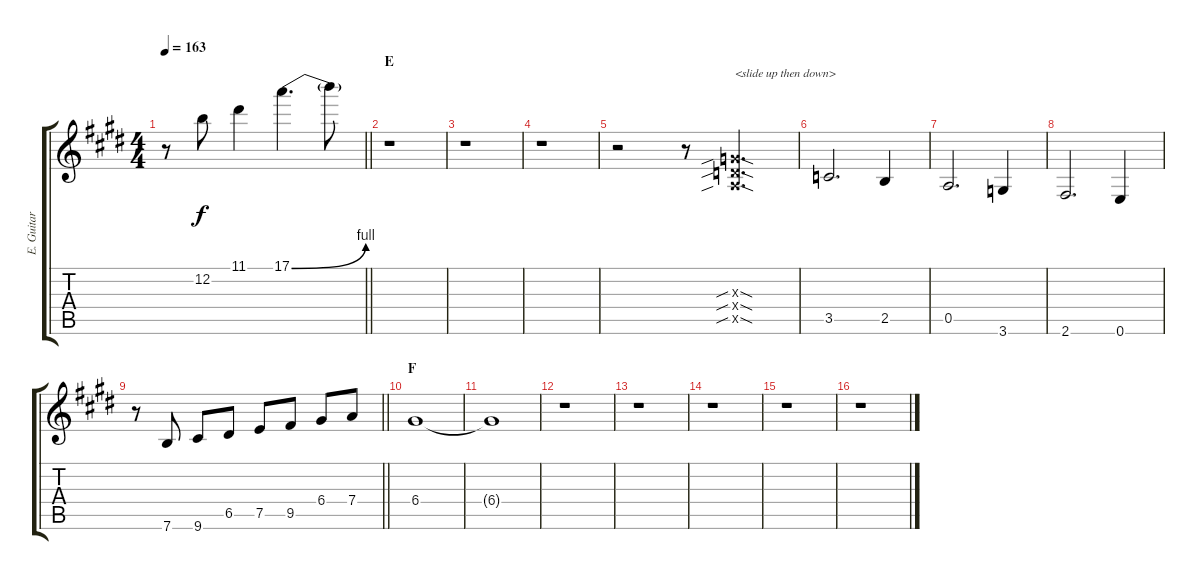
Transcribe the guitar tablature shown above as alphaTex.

\track ("E. Guitar I" "E. Guitar ") {instrument overdrivenguitar}
\staff {score tabs}
\tuning (E4 B3 G3 D3 A2 E2) {hide}
\ts (4 4)
\tempo 163
\clef g2
\barLineRight lightlight
\ks e
r.8{dy f} 12.2.8 11.1.4 17.1{be (bend 0 0 60 4)}.4{d} 17.1{t}.8 |
\section ("" "E")
r.1 |
r.1 |
r.1 |
r.2 r.8 (0.3{sib sod x} 0.4{sib sod x} 0.5{sib sod x}).4{d txt "<slide up then down>"} |
3.5.2{d} 2.5.4 |
0.5.2{d} 3.6.4 |
2.6.2{d} 0.6.4 |
\barLineRight lightlight
r.8 7.6.8 9.6.8 6.5.8 7.5.8 9.5.8 6.4.8 7.4.8 |
\section ("" "F")
6.4.1 |
6.4{t}.1 |
r.1 |
r.1 |
r.1 |
r.1 |
r.1
